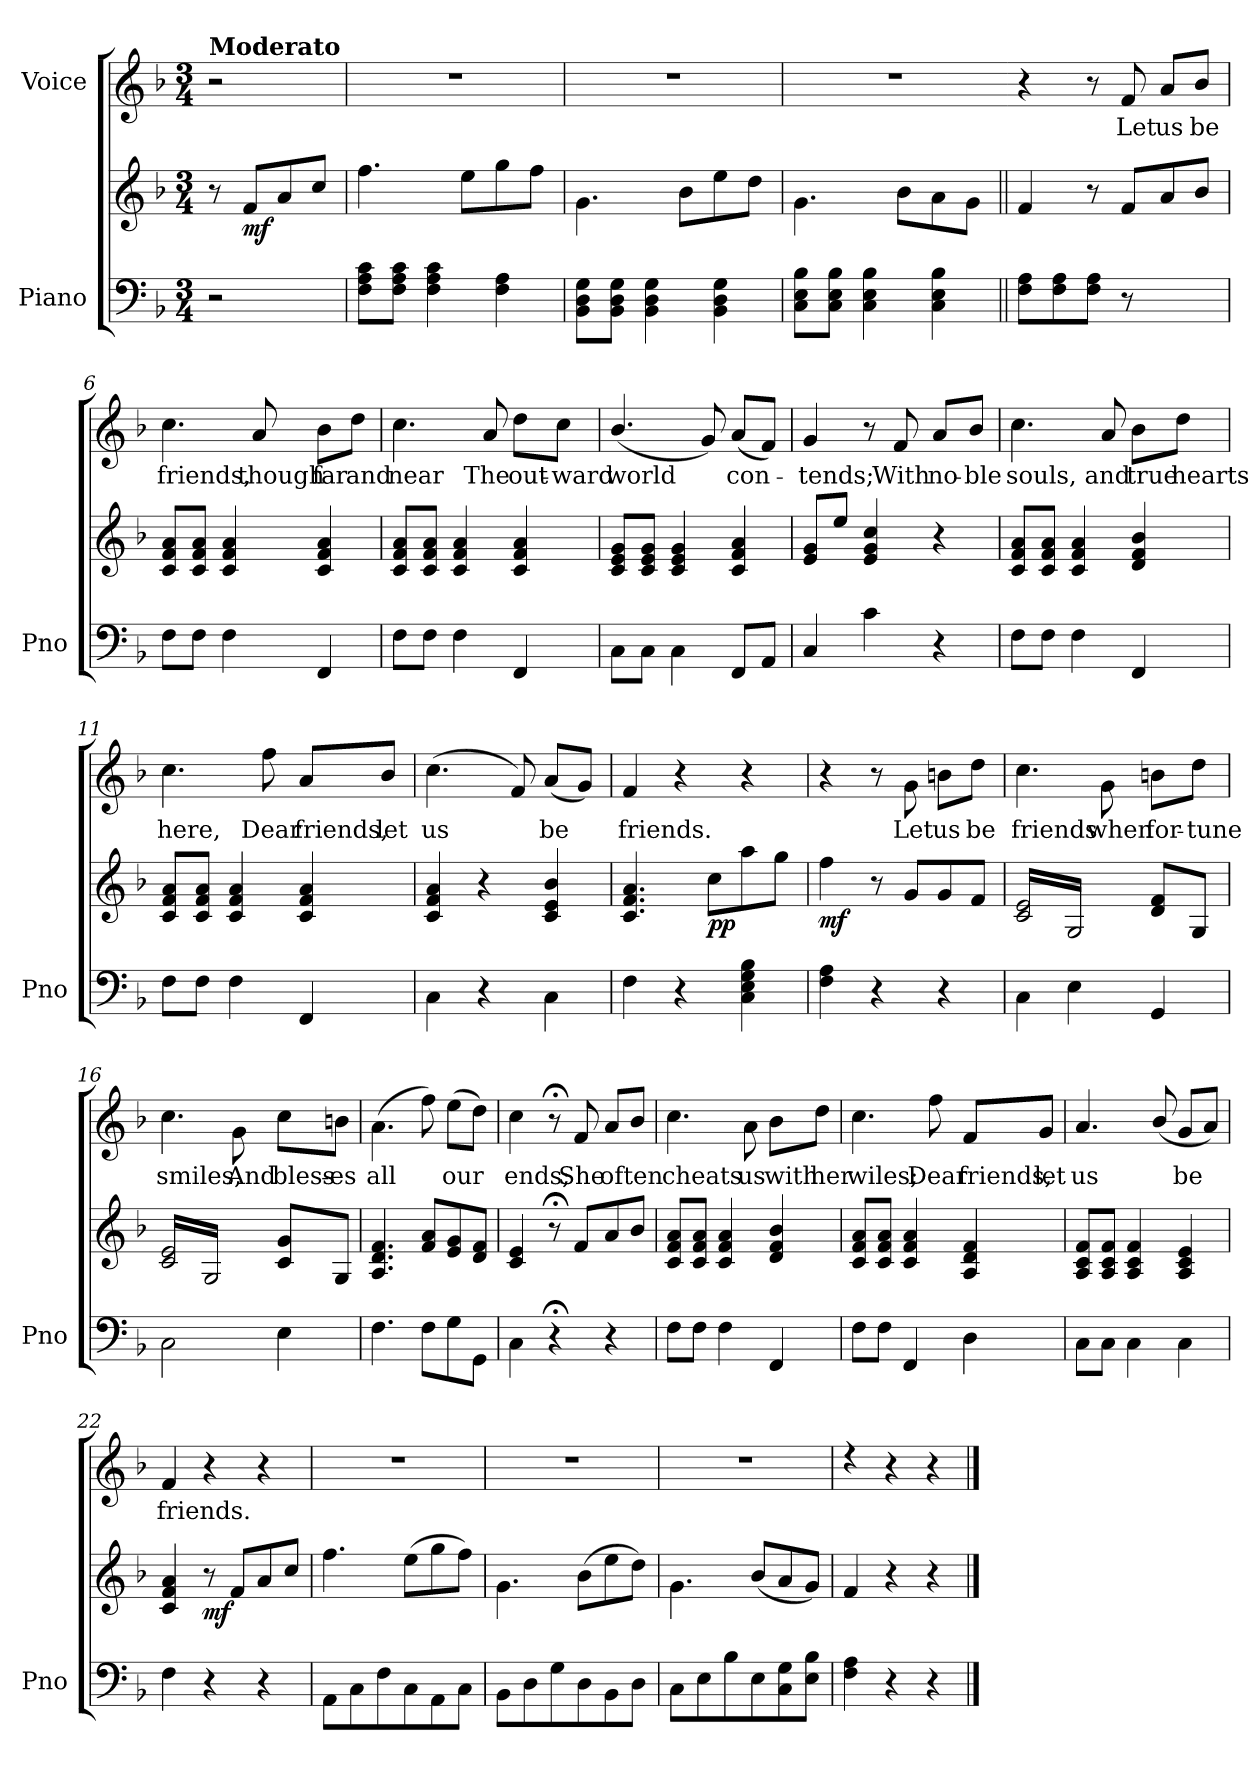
**kern	**kern	**dynam	**kern	**text
*part2	*part2	*part2	*part1	*part1
*staff3	*staff2	*staff2/3	*staff1	*staff1
*I"Piano	*	*	*I"Voice	*
*I'Pno	*	*	*	*
*clefF4	*clefG2	*	*clefG2	*
*k[b-]	*k[b-]	*	*k[b-]	*
*M3/4	*M3/4	*	*M3/4	*
=1	=1	=1	=1	=1
!	!	!	!LO:TX:a:B:t=Moderato	!
2r	8r	.	2r	.
!	!	!LO:DY:b	!	!
.	8f/L	mf	.	.
.	8a/	.	.	.
.	8cc/J	.	.	.
=2	=2	=2	=2	=2
8F\ 8A\ 8c\L	4.ff\	.	2.r	.
8F\ 8A\ 8c\J	.	.	.	.
4F\ 4A\ 4c\	.	.	.	.
.	8ee\L	.	.	.
4F\ 4A\	8gg\	.	.	.
.	8ff\J	.	.	.
=3	=3	=3	=3	=3
8BB-\ 8D\ 8G\L	4.g\	.	2.r	.
8BB-\ 8D\ 8G\J	.	.	.	.
4BB-\ 4D\ 4G\	.	.	.	.
.	8b-\L	.	.	.
4BB-\ 4D\ 4G\	8ee\	.	.	.
.	8dd\J	.	.	.
=4	=4	=4	=4	=4
8C\ 8E\ 8B-\L	4.g\	.	2.r	.
8C\ 8E\ 8B-\J	.	.	.	.
4C\ 4E\ 4B-\	.	.	.	.
.	8b-\L	.	.	.
4C\ 4E\ 4B-\	8a\	.	.	.
.	8g\J	.	.	.
=5||	=5||	=5	=5	=5
8F\ 8A\L	4f/	.	4r	.
8F\ 8A\	.	.	.	.
8F\ 8A\J	8r	.	8r	.
!	!	!	!	!LO:LY:b
8r	8f/L	.	8f/	Let
!	!	!	!	!LO:LY:b
4ryy	8a/	.	8a/L	us
!	!	!	!	!LO:LY:b
.	8b-/J	.	8b-/J	be
=6	=6	=6	=6	=6
!	!	!	!	!LO:LY:b
8F\L	8c/ 8f/ 8a/L	.	4.cc\	friends,
8F\J	8c/ 8f/ 8a/J	.	.	.
4F\	4c/ 4f/ 4a/	.	.	.
!	!	!	!	!LO:LY:b
.	.	.	8a/	though
!	!	!	!	!LO:LY:b
4FF/	4c/ 4f/ 4a/	.	8b-\L	far
!	!	!	!	!LO:LY:b
.	.	.	8dd\J	and
!!LO:LB:g=z
=7	=7	=7	=7	=7
!	!	!	!	!LO:LY:b
8F\L	8c/ 8f/ 8a/L	.	4.cc\	near
8F\J	8c/ 8f/ 8a/J	.	.	.
4F\	4c/ 4f/ 4a/	.	.	.
!	!	!	!	!LO:LY:b
.	.	.	8a/	The
!	!	!	!	!LO:LY:b
4FF/	4c/ 4f/ 4a/	.	8dd\L	out-
!	!	!	!	!LO:LY:b
.	.	.	8cc\J	-ward
=8	=8	=8	=8	=8
!	!	!	!	!LO:LY:b
8C\L	8c/ 8e/ 8g/L	.	(<4.b-/	world
8C\J	8c/ 8e/ 8g/J	.	.	.
4C\	4c/ 4e/ 4g/	.	.	.
.	.	.	8g/)	.
!	!	!	!	!LO:LY:b
8FF/L	4c/ 4f/ 4a/	.	(<8a/L	con-
8AA/J	.	.	8f/J)	.
=9	=9	=9	=9	=9
!	!	!	!	!LO:LY:b
4C/	8e/ 8g/L	.	4g/	-tends;
.	8ee/J	.	.	.
4c\	4e/ 4g/ 4cc/	.	8r	.
!	!	!	!	!LO:LY:b
.	.	.	8f/	With
!	!	!	!	!LO:LY:b
4r	4r	.	8a/L	no-
!	!	!	!	!LO:LY:b
.	.	.	8b-/J	-ble
=10	=10	=10	=10	=10
!	!	!	!	!LO:LY:b
8F\L	8c/ 8f/ 8a/L	.	4.cc\	souls,
8F\J	8c/ 8f/ 8a/J	.	.	.
4F\	4c/ 4f/ 4a/	.	.	.
!	!	!	!	!LO:LY:b
.	.	.	8a/	and
!	!	!	!	!LO:LY:b
4FF/	4d/ 4f/ 4b-/	.	8b-\L	true
!	!	!	!	!LO:LY:b
.	.	.	8dd\J	hearts
!!LO:LB:g=z
=11	=11	=11	=11	=11
!	!	!	!	!LO:LY:b
8F\L	8c/ 8f/ 8a/L	.	4.cc\	here,
8F\J	8c/ 8f/ 8a/J	.	.	.
4F\	4c/ 4f/ 4a/	.	.	.
!	!	!	!	!LO:LY:b
.	.	.	8ff\	Dear
!	!	!	!	!LO:LY:b
4FF/	4c/ 4f/ 4a/	.	8a/L	friends,
!	!	!	!	!LO:LY:b
.	.	.	8b-/J	let
=12	=12	=12	=12	=12
!	!	!	!	!LO:LY:b
4C\	4c/ 4f/ 4a/	.	(>4.cc\	us
4r	4r	.	.	.
.	.	.	8f/)	.
!	!	!	!	!LO:LY:b
4C\	4c/ 4e/ 4b-/	.	(<8a/L	be
.	.	.	8g/J)	.
=13	=13	=13	=13	=13
!	!	!	!	!LO:LY:b
4F\	4.c/ 4.f/ 4.a/	.	4f/	friends.
4r	.	.	4r	.
!	!	!LO:DY:b	!	!
.	8cc\L	pp	.	.
4C\ 4E\ 4G\ 4B-\	8aa\	.	4r	.
.	8gg\J	.	.	.
=14	=14	=14	=14	=14
!	!	!LO:DY:b	!	!
4F\ 4A\	4ff\	mf	4r	.
4r	8r	.	8r	.
!	!	!	!	!LO:LY:b
.	8g/L	.	8g\	Let
!	!	!	!	!LO:LY:b
4r	8g/	.	8bn\L	us
!	!	!	!	!LO:LY:b
.	8f/J	.	8dd\J	be
=15	=15	=15	=15	=15
!	!	!	!	!LO:LY:b
*	*tremolo	*	*	*
4C\	16c/ 16e/LL	.	4.cc\	friends
.	16G/	.	.	.
.	16c/ 16e/	.	.	.
.	16G/	.	.	.
4E\	16c/ 16e/	.	.	.
.	16G/	.	.	.
!	!	!	!	!LO:LY:b
.	16c/ 16e/	.	8g\	when
.	16G/JJ	.	.	.
*	*Xtremolo	*	*	*
!	!	!	!	!LO:LY:b
4GG/	8d/ 8f/L	.	8bn\L	for-
.	.	.	.	.
!	!	!	!	!LO:LY:b
.	8G/J	.	8dd\J	-tune
.	.	.	.	.
!!LO:PB:g=z
=16	=16	=16	=16	=16
!	!	!	!	!LO:LY:b
*	*tremolo	*	*	*
2C\	16c/ 16e/LL	.	4.cc\	smiles,
.	16G/	.	.	.
.	16c/ 16e/	.	.	.
.	16G/	.	.	.
.	16c/ 16e/	.	.	.
.	16G/	.	.	.
!	!	!	!	!LO:LY:b
.	16c/ 16e/	.	8g\	And
.	16G/JJ	.	.	.
*	*Xtremolo	*	*	*
!	!	!	!	!LO:LY:b
4E\	8c/ 8g/L	.	8cc\L	bless-
.	.	.	.	.
!	!	!	!	!LO:LY:b
.	8G/J	.	8bn\J	-es
.	.	.	.	.
=17	=17	=17	=17	=17
!	!	!	!	!LO:LY:b
4.F\	4.A/ 4.d/ 4.f/	.	(>4.a\	all
8F\L	8f/ 8a/L	.	8ff\)	.
!	!	!	!	!LO:LY:b
8G\	8e/ 8g/	.	(>8ee\L	our
8GG\J	8d/ 8f/J	.	8dd\J)	.
=18	=18	=18	=18	=18
!	!	!	!	!LO:LY:b
4C\	4c/ 4e/	.	4cc\	ends;
4r;<	8r;<	.	8r;<	.
!	!	!	!	!LO:LY:b
.	8f/L	.	8f/	She
!	!	!	!	!LO:LY:b
4r	8a/	.	8a/L	often
.	8b-/J	.	8b-/J	.
=19	=19	=19	=19	=19
!	!	!	!	!LO:LY:b
8F\L	8c/ 8f/ 8a/L	.	4.cc\	cheats
8F\J	8c/ 8f/ 8a/J	.	.	.
4F\	4c/ 4f/ 4a/	.	.	.
!	!	!	!	!LO:LY:b
.	.	.	8a\	us
!	!	!	!	!LO:LY:b
4FF/	4d/ 4f/ 4b-/	.	8b-\L	with
!	!	!	!	!LO:LY:b
.	.	.	8dd\J	her
=20	=20	=20	=20	=20
!	!	!	!	!LO:LY:b
8F\L	8c/ 8f/ 8a/L	.	4.cc\	wiles;
8F\J	8c/ 8f/ 8a/J	.	.	.
4FF/	4c/ 4f/ 4a/	.	.	.
!	!	!	!	!LO:LY:b
.	.	.	8ff\	Dear
!	!	!	!	!LO:LY:b
4D\	4A/ 4d/ 4f/	.	8f/L	friends,
!	!	!	!	!LO:LY:b
.	.	.	8g/J	let
!!LO:LB:g=z
=21	=21	=21	=21	=21
!	!	!	!	!LO:LY:b
8C\L	8A/ 8c/ 8f/L	.	4.a/	us
8C\J	8A/ 8c/ 8f/J	.	.	.
4C\	4A/ 4c/ 4f/	.	.	.
.	.	.	(<8b-/	.
!	!	!	!	!LO:LY:b
4C\	4A/ 4c/ 4e/	.	8g/L	be
.	.	.	8a/J)	.
=22	=22	=22	=22	=22
!	!	!	!	!LO:LY:b
4F\	4c/ 4f/ 4a/	.	4f/	friends.
!	!	!LO:DY:b	!	!
4r	8r	mf	4r	.
.	8f/L	.	.	.
4r	8a/	.	4r	.
.	8cc/J	.	.	.
=23	=23	=23	=23	=23
8AA\L	4.ff\	.	2.r	.
8C\	.	.	.	.
8F\	.	.	.	.
8C\	(>8ee\L	.	.	.
8AA\	8gg\	.	.	.
8C\J	8ff\J)	.	.	.
=24	=24	=24	=24	=24
8BB-\L	4.g\	.	2.r	.
8D\	.	.	.	.
8G\	.	.	.	.
8D\	(>8b-\L	.	.	.
8BB-\	8ee\	.	.	.
8D\J	8dd\J)	.	.	.
=25	=25	=25	=25	=25
8C\L	4.g\	.	2.r	.
8E\	.	.	.	.
8B-\	.	.	.	.
8E\	(<8b-/L	.	.	.
8C\ 8G\	8a/	.	.	.
8E\ 8B-\J	8g/J)	.	.	.
=26	=26	=26	=26	=26
4F\ 4A\	4f/	.	4rdd	.
4r	4r	.	4r	.
4r	4r	.	4r	.
==	==	==	==	==
*-	*-	*-	*-	*-
